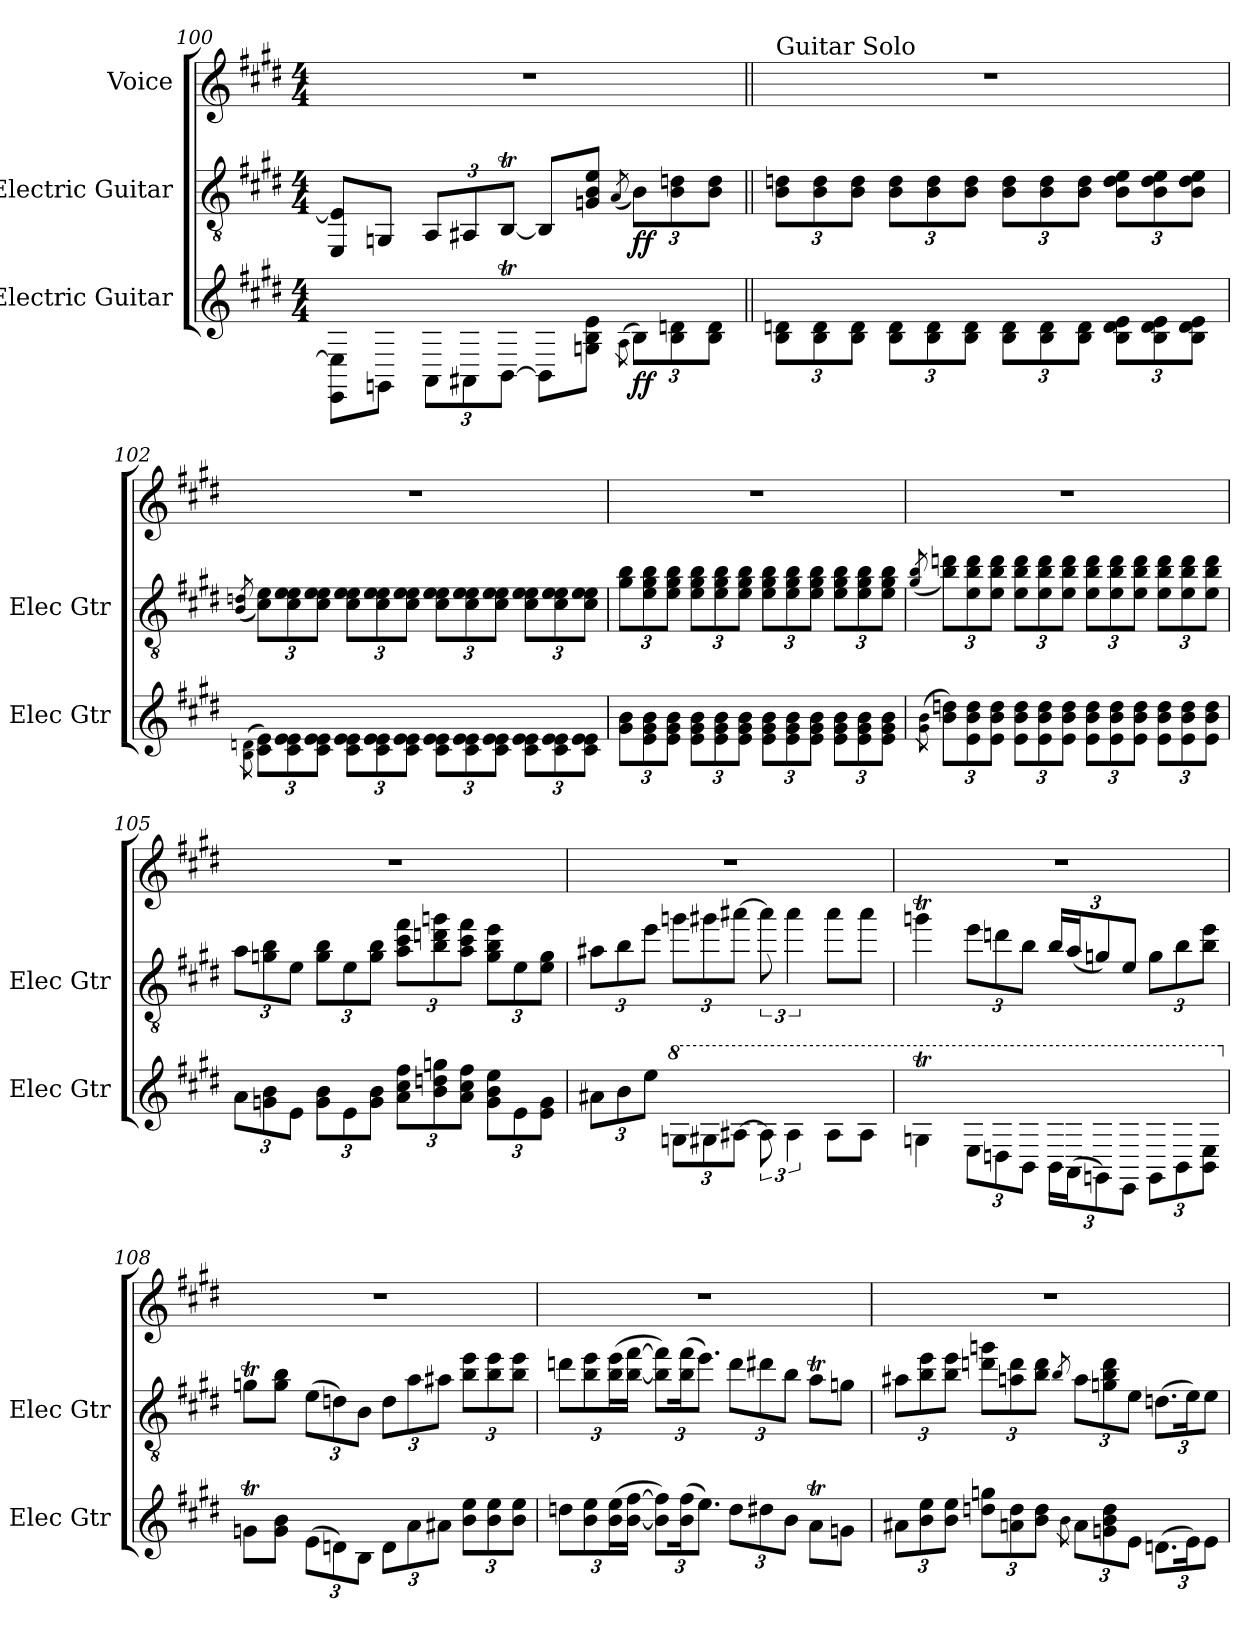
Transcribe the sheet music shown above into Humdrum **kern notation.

**kern	**dynam	**kern	**dynam	**kern
*part3	*part3	*part2	*part2	*part1
*staff3	*staff3	*staff2	*staff2	*staff1
*I"Electric Guitar	*	*I"Electric Guitar	*	*I"Voice
*I'Elec Gtr	*	*I'Elec Gtr	*	*
!!LO:PB:g=z
*	*	*clefGv2	*	*clefG2
*k[f#c#g#d#]	*	*k[f#c#g#d#]	*	*k[f#c#g#d#]
*M4/4	*	*M4/4	*	*M4/4
=100	=100	=100	=100	=100
8EE\ 8E\]L	.	8EE/ 8E/]L	.	1r
8GGn\J	.	8GGn/J	.	.
*Xbrackettup	*	*Xbrackettup	*	*
12AA\L	.	12AA/L	.	.
12AA#X\	.	12AA#X/	.	.
[12BBT\J	.	[12BBT/J	.	.
8BBTTT\L]	.	8BBTTT/L]	.	.
8Gn\ 8B\ 8e\J	.	8Gn/ 8B/ 8e/J	.	.
(>8qA\	.	(<8qA/	.	.
!	!LO:DY:b	!	!LO:DY:b	!
12B\L)	ff	12B\L)	ff	.
12B\ 12dn\	.	12B\ 12dn\	.	.
12B\ 12d\J	.	12B\ 12d\J	.	.
=101||	=101||	=101||	=101||	=101||
!	!	!	!	!LO:TX:a:t=Guitar Solo
12B\ 12dn\L	.	12B\ 12dn\L	.	1r
12B\ 12d\	.	12B\ 12d\	.	.
12B\ 12d\J	.	12B\ 12d\J	.	.
12B\ 12d\L	.	12B\ 12d\L	.	.
12B\ 12d\	.	12B\ 12d\	.	.
12B\ 12d\J	.	12B\ 12d\J	.	.
12B\ 12d\L	.	12B\ 12d\L	.	.
12B\ 12d\	.	12B\ 12d\	.	.
12B\ 12d\J	.	12B\ 12d\J	.	.
12B\ 12d\ 12e\L	.	12B\ 12d\ 12e\L	.	.
12B\ 12d\ 12e\	.	12B\ 12d\ 12e\	.	.
12B\ 12d\ 12e\J	.	12B\ 12d\ 12e\J	.	.
=102	=102	=102	=102	=102
(>8qB\ 8qdn\	.	(<8qB/ 8qdn/	.	.
12c#\ 12e\L)	.	12c#\ 12e\L)	.	1r
12c#\ 12e\ 12e\	.	12c#\ 12e\ 12e\	.	.
12c#\ 12e\ 12e\J	.	12c#\ 12e\ 12e\J	.	.
12c#\ 12e\ 12e\L	.	12c#\ 12e\ 12e\L	.	.
12c#\ 12e\ 12e\	.	12c#\ 12e\ 12e\	.	.
12c#\ 12e\ 12e\J	.	12c#\ 12e\ 12e\J	.	.
12c#\ 12e\ 12e\L	.	12c#\ 12e\ 12e\L	.	.
12c#\ 12e\ 12e\	.	12c#\ 12e\ 12e\	.	.
12c#\ 12e\ 12e\J	.	12c#\ 12e\ 12e\J	.	.
12c#\ 12e\ 12e\L	.	12c#\ 12e\ 12e\L	.	.
12c#\ 12e\ 12e\	.	12c#\ 12e\ 12e\	.	.
12c#\ 12e\ 12e\J	.	12c#\ 12e\ 12e\J	.	.
!!LO:LB:g=z
=103	=103	=103	=103	=103
12g#\ 12b\L	.	12g#\ 12b\L	.	1r
12e\ 12g#\ 12b\	.	12e\ 12g#\ 12b\	.	.
12e\ 12g#\ 12b\J	.	12e\ 12g#\ 12b\J	.	.
12e\ 12g#\ 12b\L	.	12e\ 12g#\ 12b\L	.	.
12e\ 12g#\ 12b\	.	12e\ 12g#\ 12b\	.	.
12e\ 12g#\ 12b\J	.	12e\ 12g#\ 12b\J	.	.
12e\ 12g#\ 12b\L	.	12e\ 12g#\ 12b\L	.	.
12e\ 12g#\ 12b\	.	12e\ 12g#\ 12b\	.	.
12e\ 12g#\ 12b\J	.	12e\ 12g#\ 12b\J	.	.
12e\ 12g#\ 12b\L	.	12e\ 12g#\ 12b\L	.	.
12e\ 12g#\ 12b\	.	12e\ 12g#\ 12b\	.	.
12e\ 12g#\ 12b\J	.	12e\ 12g#\ 12b\J	.	.
=104	=104	=104	=104	=104
(>8qg#\ 8qb\	.	(<8qg#/ 8qb/	.	.
12b\ 12ddn\L)	.	12b\ 12ddn\L)	.	1r
12e\ 12b\ 12dd\	.	12e\ 12b\ 12dd\	.	.
12e\ 12b\ 12dd\J	.	12e\ 12b\ 12dd\J	.	.
12e\ 12b\ 12dd\L	.	12e\ 12b\ 12dd\L	.	.
12e\ 12b\ 12dd\	.	12e\ 12b\ 12dd\	.	.
12e\ 12b\ 12dd\J	.	12e\ 12b\ 12dd\J	.	.
12e\ 12b\ 12dd\L	.	12e\ 12b\ 12dd\L	.	.
12e\ 12b\ 12dd\	.	12e\ 12b\ 12dd\	.	.
12e\ 12b\ 12dd\J	.	12e\ 12b\ 12dd\J	.	.
12e\ 12b\ 12dd\L	.	12e\ 12b\ 12dd\L	.	.
12e\ 12b\ 12dd\	.	12e\ 12b\ 12dd\	.	.
12e\ 12b\ 12dd\J	.	12e\ 12b\ 12dd\J	.	.
=105	=105	=105	=105	=105
12a\L	.	12a\L	.	1r
12gn\ 12b\	.	12gn\ 12b\	.	.
12e\J	.	12e\J	.	.
12g\ 12b\L	.	12g\ 12b\L	.	.
12e\	.	12e\	.	.
12g\ 12b\J	.	12g\ 12b\J	.	.
12a\ 12cc#\ 12ff#\L	.	12a\ 12cc#\ 12ff#\L	.	.
12b\ 12ddn\ 12ggn\	.	12b\ 12ddn\ 12ggn\	.	.
12a\ 12cc#\ 12ff#\J	.	12a\ 12cc#\ 12ff#\J	.	.
12g\ 12b\ 12ee\L	.	12g\ 12b\ 12ee\L	.	.
12e\	.	12e\	.	.
12e\ 12g\J	.	12e\ 12g\J	.	.
!!LO:LB:g=z
=106	=106	=106	=106	=106
12a#X\L	.	12a#X\L	.	1r
12b\	.	12b\	.	.
12ee\J	.	12ee\J	.	.
*8va	*	*	*	*
12gn\L	.	12ggn\L	.	.
12g#X\	.	12gg#X\	.	.
[12a#X\J	.	[12aa#\J	.	.
*brackettup	*	*brackettup	*	*
12a#\]	.	12aa#\]	.	.
6a#\	.	6aa#\	.	.
8a#\L	.	8aa#\L	.	.
8a#\J	.	8aa#\J	.	.
=107	=107	=107	=107	=107
4gnT\	.	4ggnT\	.	1r
*Xbrackettup	*	*Xbrackettup	*	*
12e\L	.	12ee\L	.	.
12dn\	.	12ddn\	.	.
12B\J	.	12b\J	.	.
24B\LL	.	24b/LL	.	.
(>24A\J	.	(<24a/J	.	.
12Gn\)	.	12gn/)	.	.
12E\J	.	12e/J	.	.
12G\L	.	12g\L	.	.
12B\	.	12b\	.	.
12B\ 12e\J	.	12b\ 12ee\J	.	.
=108	=108	=108	=108	=108
*X8va	*	*	*	*
8gnT\L	.	8gnT\L	.	1r
8g\ 8b\J	.	8g\ 8b\J	.	.
(>12e\L	.	(>12e\L	.	.
12dn\)	.	12dn\)	.	.
12B\J	.	12B\J	.	.
12d\L	.	12d\L	.	.
12a\	.	12a\	.	.
12a#X\J	.	12a#X\J	.	.
12b\ 12ee\L	.	12b\ 12ee\L	.	.
12b\ 12ee\	.	12b\ 12ee\	.	.
12b\ 12ee\J	.	12b\ 12ee\J	.	.
!!LO:LB:g=z
=109	=109	=109	=109	=109
12ddn\L	.	12ddn\L	.	1r
12b\ 12ee\	.	12b\ 12ee\	.	.
(>24b\ 24ee\L	.	(>24b\ 24ee\L	.	.
[24b\ [24ff#\JJ	.	[24b\ [24ff#\JJ	.	.
12b\] 12ff#\]L)	.	12b\] 12ff#\]L)	.	.
(>24b\ 24ff#\K	.	(>24b\ 24ff#\K	.	.
12.ee\J)	.	12.ee\J)	.	.
12dd\L	.	12dd\L	.	.
12dd#X\	.	12dd#X\	.	.
12b\J	.	12b\J	.	.
8aT\L	.	8aT\L	.	.
8gn\J	.	8gn\J	.	.
=110	=110	=110	=110	=110
12a#X\L	.	12a#X\L	.	1r
12b\ 12ee\	.	12b\ 12ee\	.	.
12b\ 12ee\J	.	12b\ 12ee\J	.	.
12ddn\ 12ggn\L	.	12ddn\ 12ggn\L	.	.
12an\ 12dd\	.	12an\ 12dd\	.	.
12b\ 12dd\J	.	12b\ 12dd\J	.	.
8qb\	.	8qb/	.	.
12a\L	.	12a\L	.	.
12gn\ 12b\ 12dd\	.	12gn\ 12b\ 12dd\	.	.
12e\J	.	12e\J	.	.
(>12.dn\L	.	(>12.dn\L	.	.
24e\K)	.	24e\K)	.	.
12e\J	.	12e\J	.	.
=	=	=	=	=
*-	*-	*-	*-	*-
